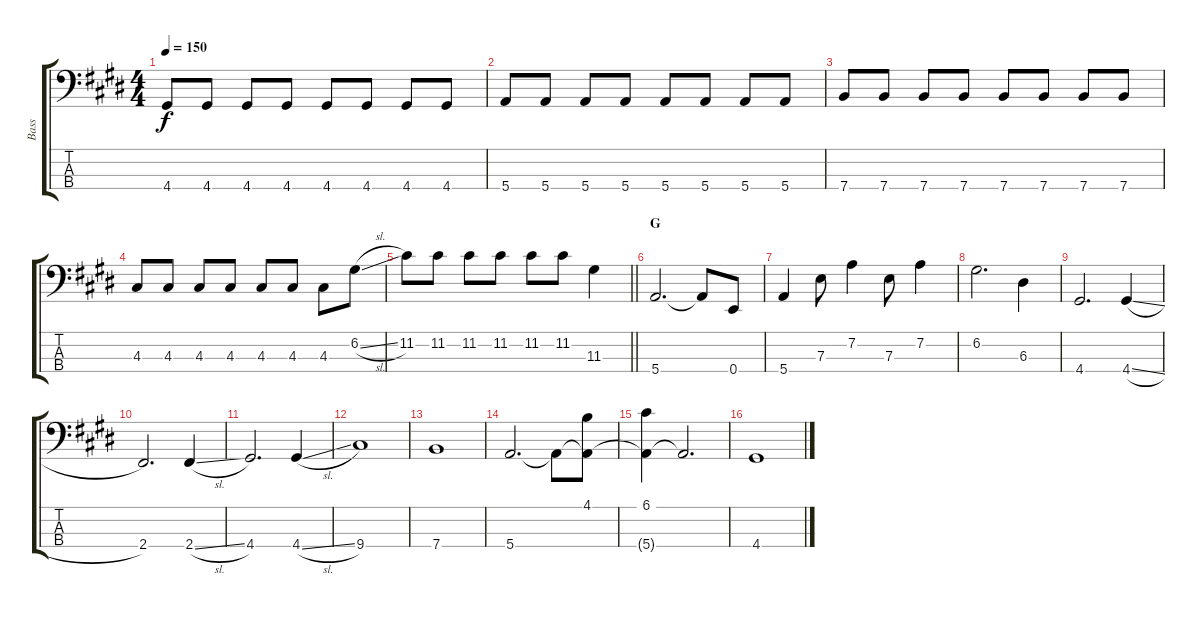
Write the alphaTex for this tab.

\track ("Bass" "Bass") {instrument electricbassfinger}
\staff {score tabs}
\tuning (G2 D2 A1 E1) {hide}
\ts (4 4)
\tempo 150
\clef f4
\ks c#minor
4.4.8{dy f} 4.4.8 4.4.8 4.4.8 4.4.8 4.4.8 4.4.8 4.4.8 |
5.4.8 5.4.8 5.4.8 5.4.8 5.4.8 5.4.8 5.4.8 5.4.8 |
7.4.8 7.4.8 7.4.8 7.4.8 7.4.8 7.4.8 7.4.8 7.4.8 |
4.3.8 4.3.8 4.3.8 4.3.8 4.3.8 4.3.8 4.3.8 6.2{sl}.8 |
\barLineRight lightlight
11.2.8 11.2.8 11.2.8 11.2.8 11.2.8 11.2.8 11.3.4 |
\section ("" "G")
5.4.2{d} 5.4{t}.8 0.4.8 |
5.4.4 7.3.8 7.2.4 7.3.8 7.2.4 |
6.2.2{d} 6.3.4 |
4.4.2{d} 4.4{sl}.4 |
2.4.2{d} 2.4{sl}.4 |
4.4.2{d} 4.4{sl}.4 |
9.4.1 |
7.4.1 |
5.4.2{d} 5.4{t}.8 (4.1 5.4{t}).8 |
(6.1 5.4{t}).4 5.4{t}.2{d} |
4.4.1
